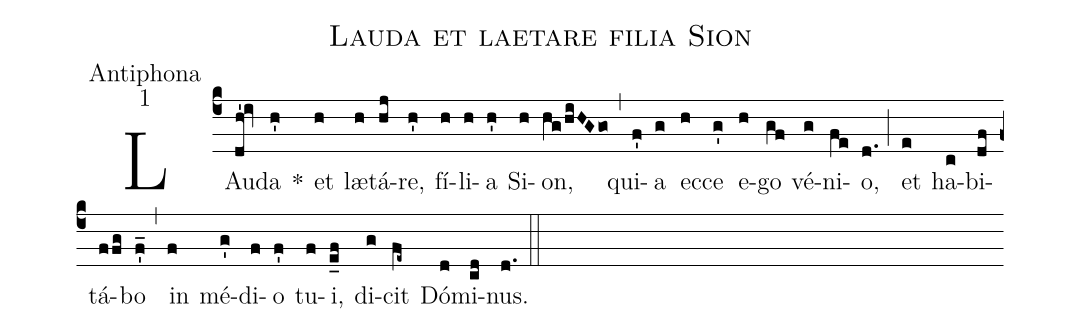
name:Lauda et laetare filia Sion;
office-part:Antiphona;
mode:1;
%%
(c4) LAu(dh'!iv)da(h') *() et(h) læ(h)tá(hj)re,(h') fí(h)li(h)a(h') Si(h)on,(hg/hiHGgo) (,) qui(f')a(g) ec(h)ce(g') e(h)go(gf) vé(g)ni(fe)o,(d.) (;) et(e) ha(c)bi(df)tá(ffg)bo(f'_) (,) in(f) mé(g')di(f)o(f') tu(f)i,(e_f) di(g)cit(fe~) Dó(d)mi(cd)nus.(d.) (::)
